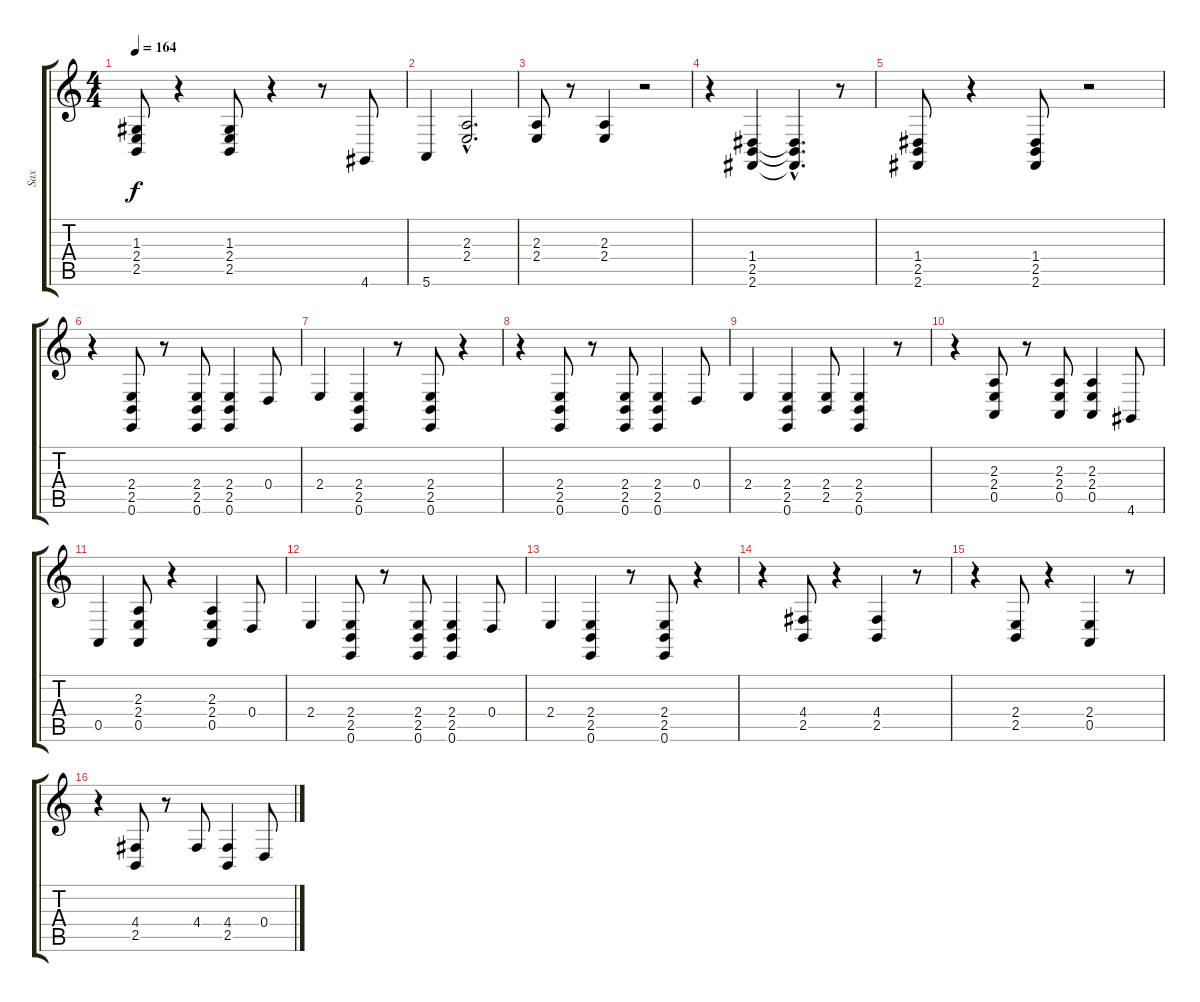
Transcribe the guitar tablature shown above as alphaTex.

\track ("Sax" "Sax") {instrument baritonesax}
\staff {score tabs}
\tuning (E4 B3 G3 D3 A2 E2) {hide}
\ts (4 4)
\tempo 164
\clef g2
\ks c
(1.3 2.4 2.5).8{dy f} r.4 (1.3 2.4 2.5).8 r.4 r.8 4.6.8 |
5.6.4 (2.3{hac} 2.4{hac}).2{d} |
(2.3 2.4).8 r.8 (2.3 2.4).4 r.2 |
r.4 (1.4 2.5 2.6).4 (1.4{hac t} 2.5{hac t} 2.6{hac t}).4{d} r.8 |
(1.4 2.5 2.6).8 r.4 (1.4 2.5 2.6).8 r.2 |
r.4 (2.4 2.5 0.6).8 r.8 (2.4 2.5 0.6).8 (2.4 2.5 0.6).4 0.4.8 |
2.4.4 (2.4 2.5 0.6).4 r.8 (2.4 2.5 0.6).8 r.4 |
r.4 (2.4 2.5 0.6).8 r.8 (2.4 2.5 0.6).8 (2.4 2.5 0.6).4 0.4.8 |
2.4.4 (2.4 2.5 0.6).4 (2.4 2.5).8 (2.4 2.5 0.6).4 r.8 |
r.4 (2.3 2.4 0.5).8 r.8 (2.3 2.4 0.5).8 (2.3 2.4 0.5).4 4.6.8 |
0.5.4 (2.3 2.4 0.5).8 r.4 (2.3 2.4 0.5).4 0.4.8 |
2.4.4 (2.4 2.5 0.6).8 r.8 (2.4 2.5 0.6).8 (2.4 2.5 0.6).4 0.4.8 |
2.4.4 (2.4 2.5 0.6).4 r.8 (2.4 2.5 0.6).8 r.4 |
r.4 (4.4 2.5).8 r.4 (4.4 2.5).4 r.8 |
r.4 (2.4 2.5).8 r.4 (2.4 0.5).4 r.8 |
r.4 (4.4 2.5).8 r.8 4.4.8 (4.4 2.5).4 0.4.8
